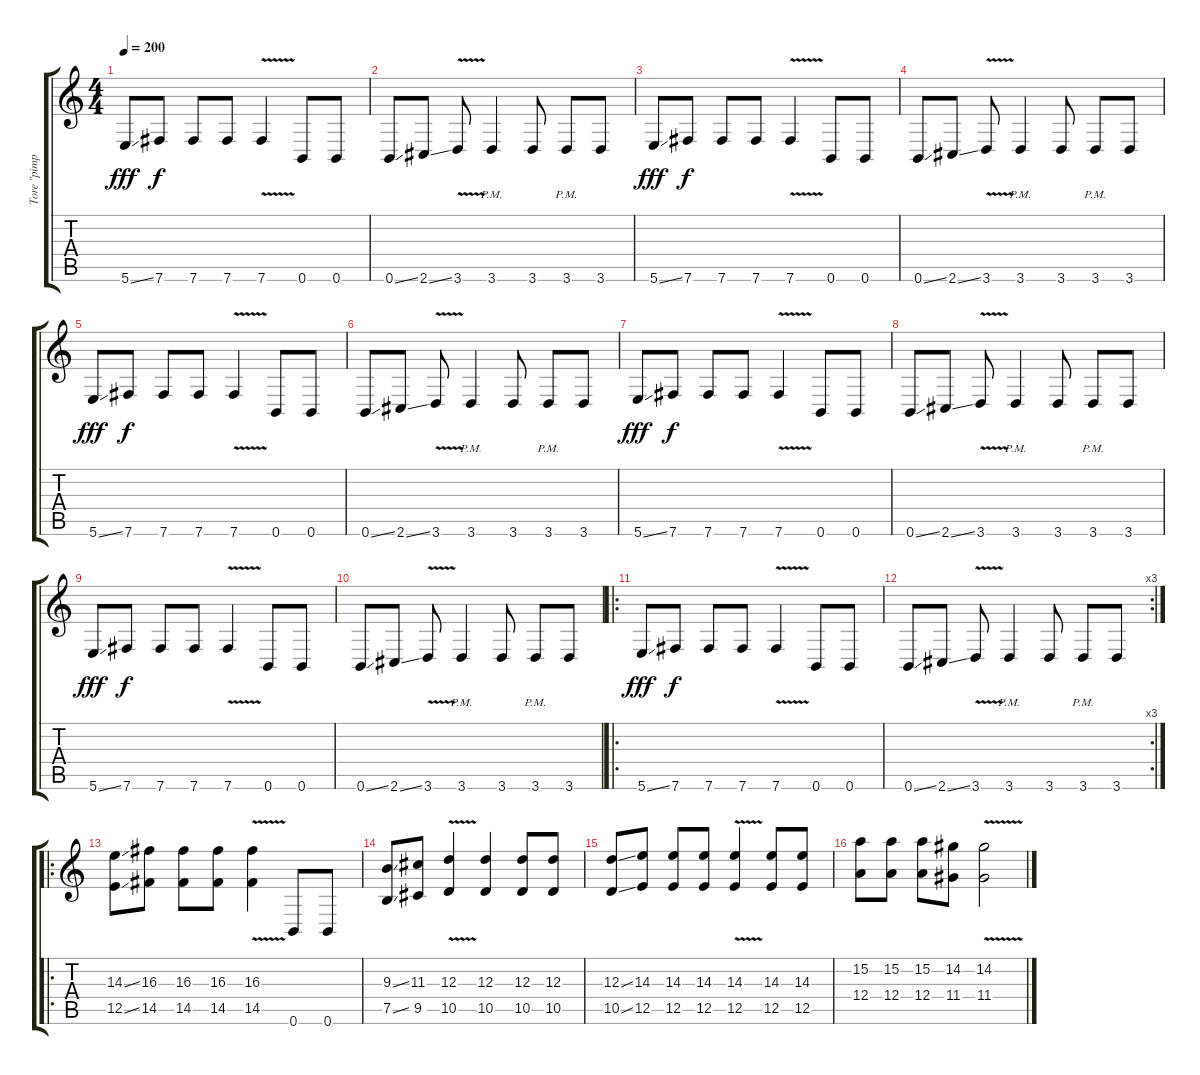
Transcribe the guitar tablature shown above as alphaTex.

\track ("Tore \"pimp\" Mogensen" "Tore \"pimp") {instrument distortionguitar}
\staff {score tabs}
\tuning (B3 Gb3 D3 A2 E2 B1) {hide}
\ts (4 4)
\tempo 200
\clef g2
\ks c
5.6{ss}.8{dy fff} 7.6.8{dy f} 7.6.8 7.6.8 7.6{v}.4 0.6.8 0.6.8 |
0.6{ss}.8 2.6{ss}.8 3.6{v}.8 3.6{pm}.4 3.6.8 3.6{pm}.8 3.6.8 |
5.6{ss}.8{dy fff} 7.6.8{dy f} 7.6.8 7.6.8 7.6{v}.4 0.6.8 0.6.8 |
0.6{ss}.8 2.6{ss}.8 3.6{v}.8 3.6{pm}.4 3.6.8 3.6{pm}.8 3.6.8 |
5.6{ss}.8{dy fff} 7.6.8{dy f} 7.6.8 7.6.8 7.6{v}.4 0.6.8 0.6.8 |
0.6{ss}.8 2.6{ss}.8 3.6{v}.8 3.6{pm}.4 3.6.8 3.6{pm}.8 3.6.8 |
5.6{ss}.8{dy fff} 7.6.8{dy f} 7.6.8 7.6.8 7.6{v}.4 0.6.8 0.6.8 |
0.6{ss}.8 2.6{ss}.8 3.6{v}.8 3.6{pm}.4 3.6.8 3.6{pm}.8 3.6.8 |
5.6{ss}.8{dy fff} 7.6.8{dy f} 7.6.8 7.6.8 7.6{v}.4 0.6.8 0.6.8 |
0.6{ss}.8 2.6{ss}.8 3.6{v}.8 3.6{pm}.4 3.6.8 3.6{pm}.8 3.6.8 |
\ro
5.6{ss}.8{dy fff} 7.6.8{dy f} 7.6.8 7.6.8 7.6{v}.4 0.6.8 0.6.8 |
\rc 3
0.6{ss}.8 2.6{ss}.8 3.6{v}.8 3.6{pm}.4 3.6.8 3.6{pm}.8 3.6.8 |
\ro
(14.3{ss} 12.5{ss}).8 (16.3 14.5).8 (16.3 14.5).8 (16.3 14.5).8 (16.3{v} 14.5{v}).4 0.6.8 0.6.8 |
(9.3{ss} 7.5{ss}).8 (11.3 9.5).8 (12.3{v} 10.5{v}).4 (12.3 10.5).4 (12.3 10.5).8 (12.3 10.5).8 |
(12.3{ss} 10.5{ss}).8 (14.3 12.5).8 (14.3 12.5).8 (14.3 12.5).8 (14.3{v} 12.5{v}).4 (14.3 12.5).8 (14.3 12.5).8 |
(15.2 12.4).8 (15.2 12.4).8 (15.2 12.4).8 (14.2 11.4).8 (14.2{v} 11.4{v}).2
